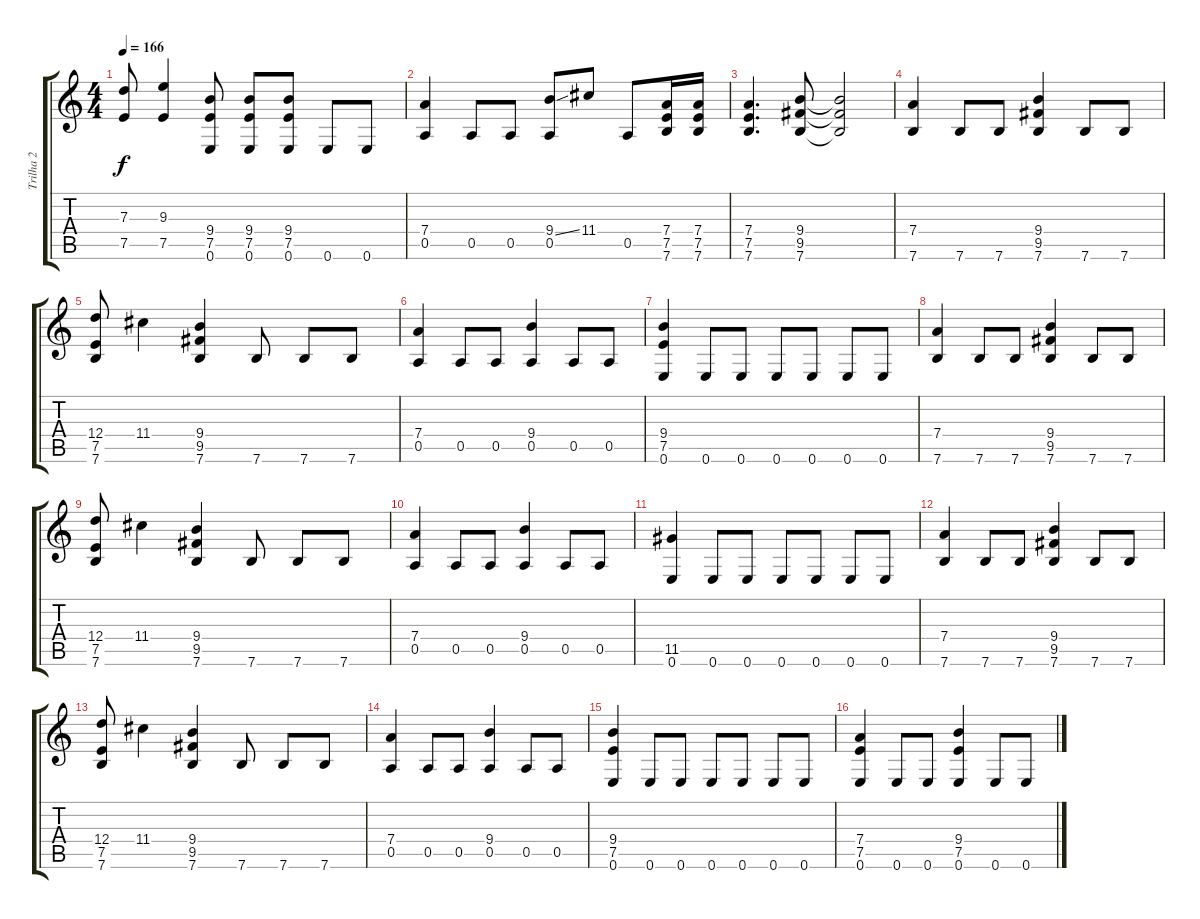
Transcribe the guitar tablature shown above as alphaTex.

\track ("Trilha 2" "Trilha 2") {instrument distortionguitar}
\staff {score tabs}
\tuning (E4 B3 G3 D3 A2 E2) {hide}
\ts (4 4)
\tempo 166
\clef g2
\ks c
(7.3 7.5).8{dy f} (9.3 7.5).4 (9.4 7.5 0.6).8 (9.4 7.5 0.6).8 (9.4 7.5 0.6).8 0.6.8 0.6.8 |
(7.4 0.5).4 0.5.8 0.5.8 (9.4{ss} 0.5).8 11.4.8 0.5.8 (7.4 7.5 7.6).16 (7.4 7.5 7.6).16 |
(7.4 7.5 7.6).4{d} (9.4 9.5 7.6).8 (9.4{t} 9.5{t} 7.6{t}).2 |
(7.4 7.6).4 7.6.8 7.6.8 (9.4 9.5 7.6).4 7.6.8 7.6.8 |
(12.4 7.5 7.6).8 11.4.4 (9.4 9.5 7.6).4 7.6.8 7.6.8 7.6.8 |
(7.4 0.5).4 0.5.8 0.5.8 (9.4 0.5).4 0.5.8 0.5.8 |
(9.4 7.5 0.6).4 0.6.8 0.6.8 0.6.8 0.6.8 0.6.8 0.6.8 |
(7.4 7.6).4 7.6.8 7.6.8 (9.4 9.5 7.6).4 7.6.8 7.6.8 |
(12.4 7.5 7.6).8 11.4.4 (9.4 9.5 7.6).4 7.6.8 7.6.8 7.6.8 |
(7.4 0.5).4 0.5.8 0.5.8 (9.4 0.5).4 0.5.8 0.5.8 |
(11.5 0.6).4 0.6.8 0.6.8 0.6.8 0.6.8 0.6.8 0.6.8 |
(7.4 7.6).4 7.6.8 7.6.8 (9.4 9.5 7.6).4 7.6.8 7.6.8 |
(12.4 7.5 7.6).8 11.4.4 (9.4 9.5 7.6).4 7.6.8 7.6.8 7.6.8 |
(7.4 0.5).4 0.5.8 0.5.8 (9.4 0.5).4 0.5.8 0.5.8 |
(9.4 7.5 0.6).4 0.6.8 0.6.8 0.6.8 0.6.8 0.6.8 0.6.8 |
(7.4 7.5 0.6).4 0.6.8 0.6.8 (9.4 7.5 0.6).4 0.6.8 0.6.8
